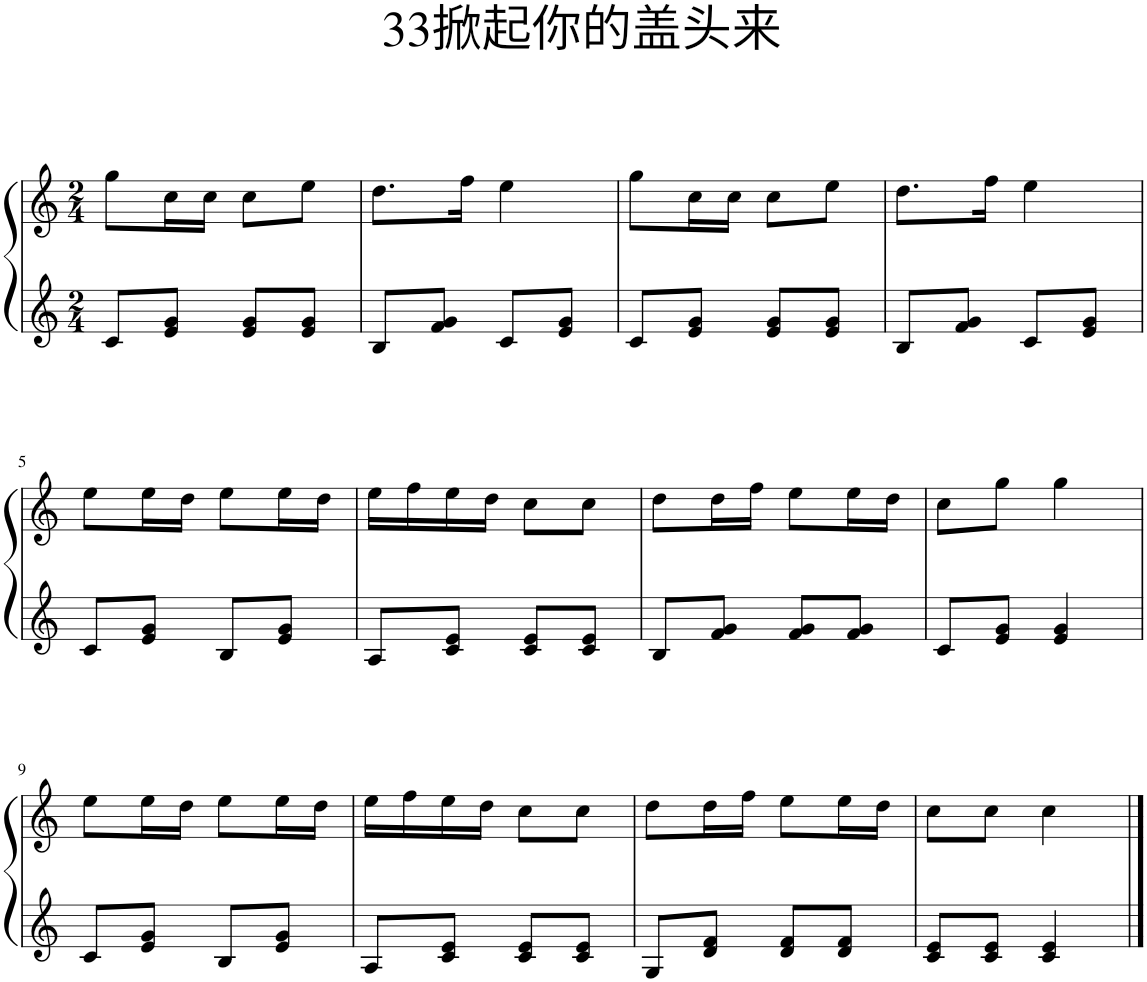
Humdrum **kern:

**kern	**kern
*part1	*part1
*staff2	*staff1
*I"钢琴	*
*clefG2	*clefG2
*k[]	*k[]
*M2/4	*M2/4
=1	=1
8c/L	8gg\L
8e/ 8g/J	16cc\L
.	16cc\JJ
8e/ 8g/L	8cc\L
8e/ 8g/J	8ee\J
=2	=2
8B/L	8.dd\L
8f/ 8g/J	.
.	16ff\Jk
8c/L	4ee\
8e/ 8g/J	.
=3	=3
8c/L	8gg\L
8e/ 8g/J	16cc\L
.	16cc\JJ
8e/ 8g/L	8cc\L
8e/ 8g/J	8ee\J
=4	=4
8B/L	8.dd\L
8f/ 8g/J	.
.	16ff\Jk
8c/L	4ee\
8e/ 8g/J	.
!!LO:LB:g=z
=5	=5
8c/L	8ee\L
8e/ 8g/J	16ee\L
.	16dd\JJ
8B/L	8ee\L
8e/ 8g/J	16ee\L
.	16dd\JJ
=6	=6
8A/L	16ee\LL
.	16ff\
8c/ 8e/J	16ee\
.	16dd\JJ
8c/ 8e/L	8cc\L
8c/ 8e/J	8cc\J
=7	=7
8B/L	8dd\L
8f/ 8g/J	16dd\L
.	16ff\JJ
8f/ 8g/L	8ee\L
8f/ 8g/J	16ee\L
.	16dd\JJ
=8	=8
8c/L	8cc\L
8e/ 8g/J	8gg\J
4e/ 4g/	4gg\
!!LO:LB:g=z
=9	=9
8c/L	8ee\L
8e/ 8g/J	16ee\L
.	16dd\JJ
8B/L	8ee\L
8e/ 8g/J	16ee\L
.	16dd\JJ
=10	=10
8A/L	16ee\LL
.	16ff\
8c/ 8e/J	16ee\
.	16dd\JJ
8c/ 8e/L	8cc\L
8c/ 8e/J	8cc\J
=11	=11
8G/L	8dd\L
8d/ 8f/J	16dd\L
.	16ff\JJ
8d/ 8f/L	8ee\L
8d/ 8f/J	16ee\L
.	16dd\JJ
=12	=12
8c/ 8e/L	8cc\L
8c/ 8e/J	8cc\J
4c/ 4e/	4cc\
==	==
*-	*-
